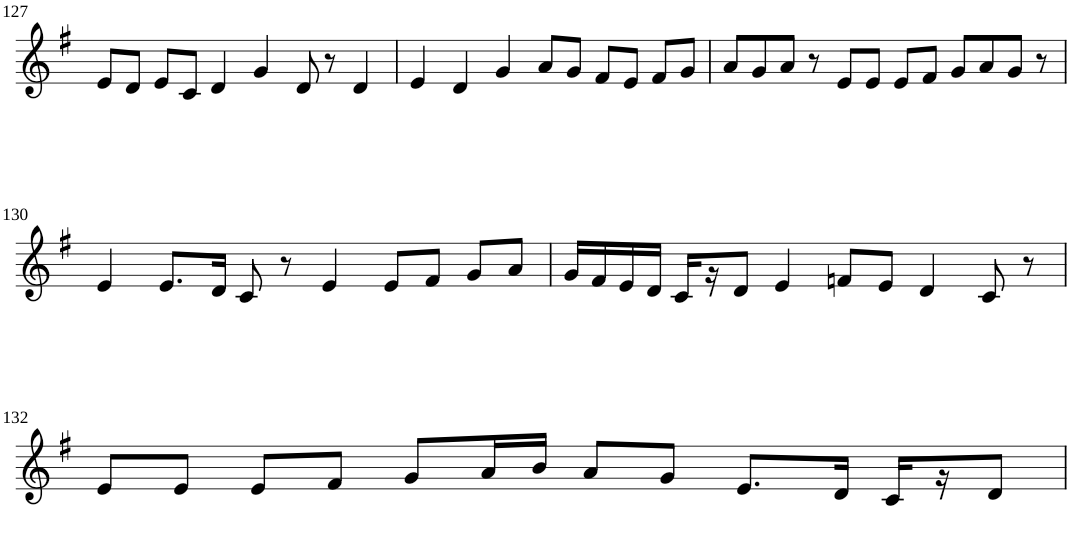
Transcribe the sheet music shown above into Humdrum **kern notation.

**kern
*part1
*staff1
*I"Violin
!!LO:PB:g=z
*clefG2
*k[f#]
*G:
*M6/4
=127
8e/L
8d/J
8e/L
8c/J
4d/
4g/
8d/
8r
4d/
=128
4e/
4d/
4g/
8a/L
8g/J
8f#/L
8e/J
8f#/L
8g/J
=129
8a/L
8g/
8a/J
8r
8e/L
8e/J
8e/L
8f#/J
8g/L
8a/
8g/J
8r
!!LO:LB:g=z
=130
4e/
8.e/L
16d/Jk
8c/
8r
4e/
8e/L
8f#/J
8g/L
8a/J
=131
16g/LL
16f#/
16e/
16d/JJ
16c/LL
16r
8d/J
4e/
8fn/L
8e/J
4d/
8c/
8r
!!LO:LB:g=z
=132
8e/L
8e/J
8e/L
8f#/J
8g/L
16a/L
16b/JJ
8a/L
8g/J
8.e/L
16d/Jk
16c/LL
16r
8d/J
=
*-
